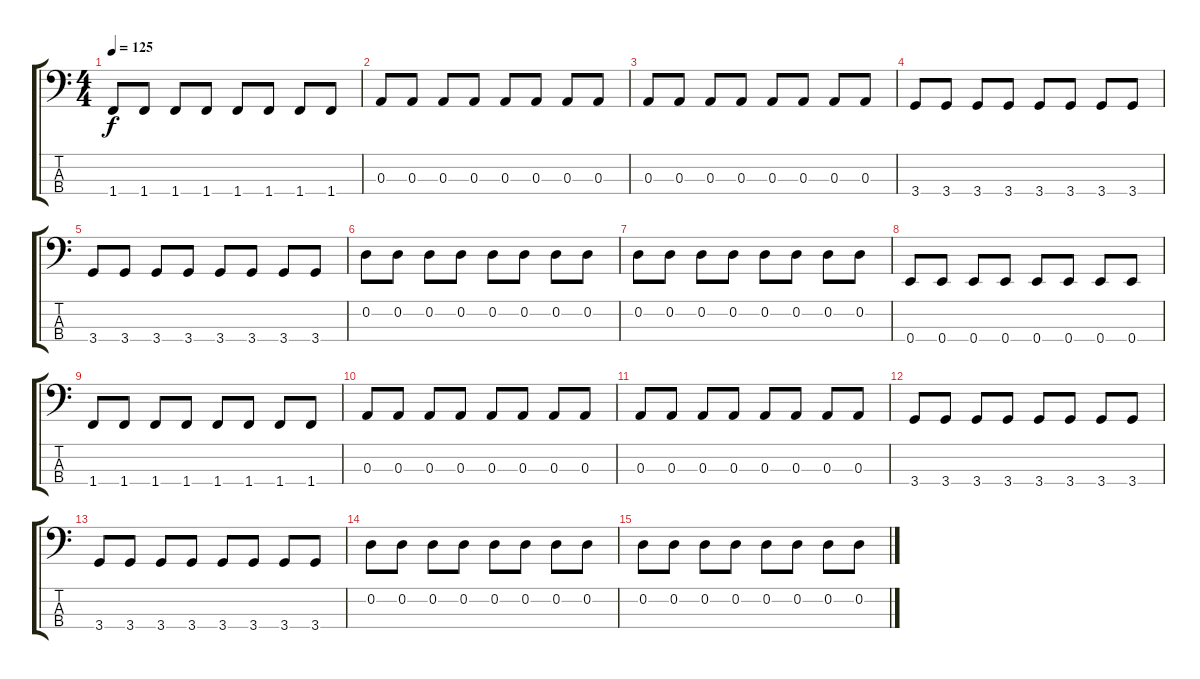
\track "" {instrument fretlessbass}
\staff {score tabs}
\tuning (G2 D2 A1 E1) {hide}
\ts (4 4)
\tempo 125
\clef f4
\ks c
1.4.8{dy f} 1.4.8 1.4.8 1.4.8 1.4.8 1.4.8 1.4.8 1.4.8 |
0.3.8 0.3.8 0.3.8 0.3.8 0.3.8 0.3.8 0.3.8 0.3.8 |
0.3.8 0.3.8 0.3.8 0.3.8 0.3.8 0.3.8 0.3.8 0.3.8 |
3.4.8 3.4.8 3.4.8 3.4.8 3.4.8 3.4.8 3.4.8 3.4.8 |
3.4.8 3.4.8 3.4.8 3.4.8 3.4.8 3.4.8 3.4.8 3.4.8 |
0.2.8 0.2.8 0.2.8 0.2.8 0.2.8 0.2.8 0.2.8 0.2.8 |
0.2.8 0.2.8 0.2.8 0.2.8 0.2.8 0.2.8 0.2.8 0.2.8 |
0.4.8 0.4.8 0.4.8 0.4.8 0.4.8 0.4.8 0.4.8 0.4.8 |
1.4.8 1.4.8 1.4.8 1.4.8 1.4.8 1.4.8 1.4.8 1.4.8 |
0.3.8 0.3.8 0.3.8 0.3.8 0.3.8 0.3.8 0.3.8 0.3.8 |
0.3.8 0.3.8 0.3.8 0.3.8 0.3.8 0.3.8 0.3.8 0.3.8 |
3.4.8 3.4.8 3.4.8 3.4.8 3.4.8 3.4.8 3.4.8 3.4.8 |
3.4.8 3.4.8 3.4.8 3.4.8 3.4.8 3.4.8 3.4.8 3.4.8 |
0.2.8 0.2.8 0.2.8 0.2.8 0.2.8 0.2.8 0.2.8 0.2.8 |
0.2.8 0.2.8 0.2.8 0.2.8 0.2.8 0.2.8 0.2.8 0.2.8
